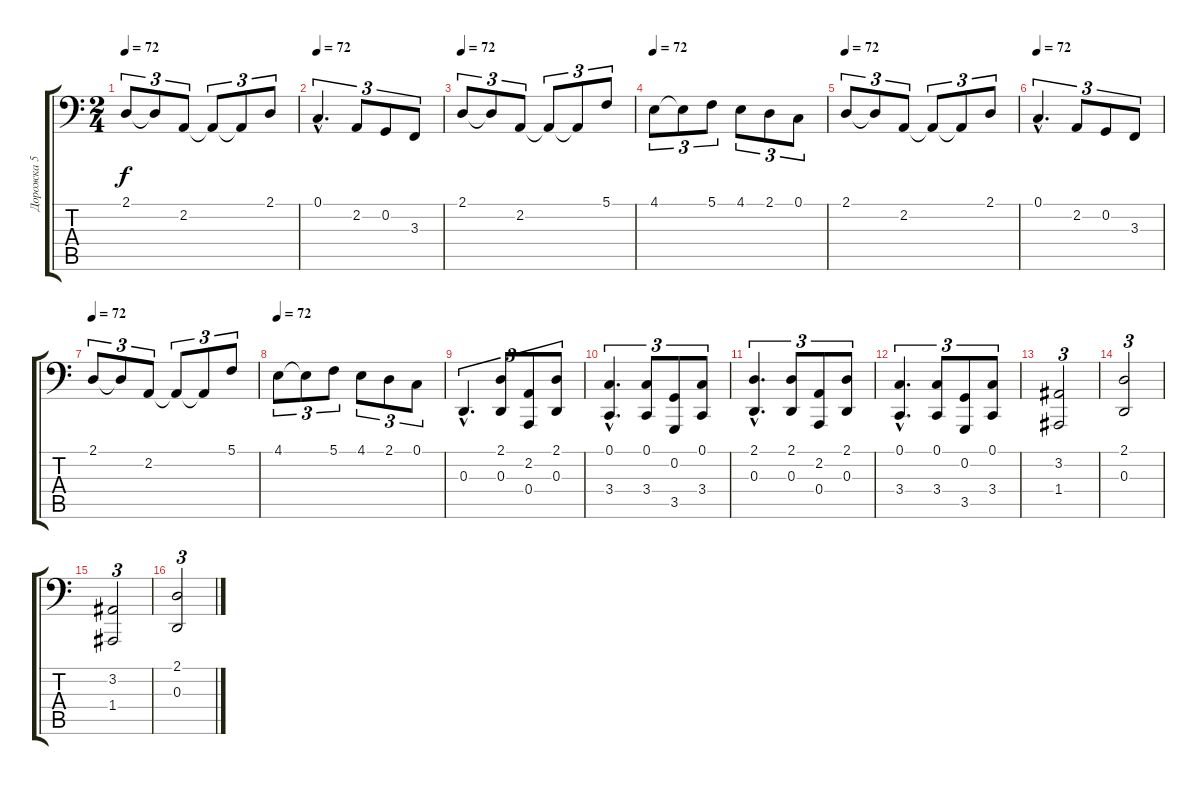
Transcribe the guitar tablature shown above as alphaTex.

\track ("Дорожка 5" "Дорожка 5") {instrument electricgrandpiano}
\staff {score tabs}
\tuning (C3 G2 D2 A1 E1 B0) {hide}
\ts (2 4)
\tempo 72
\clef f4
\ks c
2.1.8{tu (3 2) dy f} 2.1{t}.8{tu (3 2)} 2.2.8{tu (3 2)} 2.2{t}.8{tu (3 2)} 2.2{t}.8{tu (3 2)} 2.1.8{tu (3 2)} |
\tempo 72
0.1{hac}.4{d tu (3 2)} 2.2.8{tu (3 2)} 0.2.8{tu (3 2)} 3.3.8{tu (3 2)} |
\tempo 72
2.1.8{tu (3 2)} 2.1{t}.8{tu (3 2)} 2.2.8{tu (3 2)} 2.2{t}.8{tu (3 2)} 2.2{t}.8{tu (3 2)} 5.1.8{tu (3 2)} |
\tempo 72
4.1.8{tu (3 2)} 4.1{t}.8{tu (3 2)} 5.1.8{tu (3 2)} 4.1.8{tu (3 2)} 2.1.8{tu (3 2)} 0.1.8{tu (3 2)} |
\tempo 72
2.1.8{tu (3 2)} 2.1{t}.8{tu (3 2)} 2.2.8{tu (3 2)} 2.2{t}.8{tu (3 2)} 2.2{t}.8{tu (3 2)} 2.1.8{tu (3 2)} |
\tempo 72
0.1{hac}.4{d tu (3 2)} 2.2.8{tu (3 2)} 0.2.8{tu (3 2)} 3.3.8{tu (3 2)} |
\tempo 72
2.1.8{tu (3 2)} 2.1{t}.8{tu (3 2)} 2.2.8{tu (3 2)} 2.2{t}.8{tu (3 2)} 2.2{t}.8{tu (3 2)} 5.1.8{tu (3 2)} |
\tempo 72
4.1.8{tu (3 2)} 4.1{t}.8{tu (3 2)} 5.1.8{tu (3 2)} 4.1.8{tu (3 2)} 2.1.8{tu (3 2)} 0.1.8{tu (3 2)} |
0.3{hac}.4{d tu (3 2)} (2.1 0.3).8{tu (3 2)} (2.2 0.4).8{tu (3 2)} (2.1 0.3).8{tu (3 2)} |
(0.1{hac} 3.4{hac}).4{d tu (3 2)} (0.1 3.4).8{tu (3 2)} (0.2 3.5).8{tu (3 2)} (0.1 3.4).8{tu (3 2)} |
(2.1{hac} 0.3{hac}).4{d tu (3 2)} (2.1 0.3).8{tu (3 2)} (2.2 0.4).8{tu (3 2)} (2.1 0.3).8{tu (3 2)} |
(0.1{hac} 3.4{hac}).4{d tu (3 2)} (0.1 3.4).8{tu (3 2)} (0.2 3.5).8{tu (3 2)} (0.1 3.4).8{tu (3 2)} |
(3.2 1.4).2{tu (3 2)} |
(2.1 0.3).2{tu (3 2)} |
(3.2 1.4).2{tu (3 2)} |
(2.1 0.3).2{tu (3 2)}
